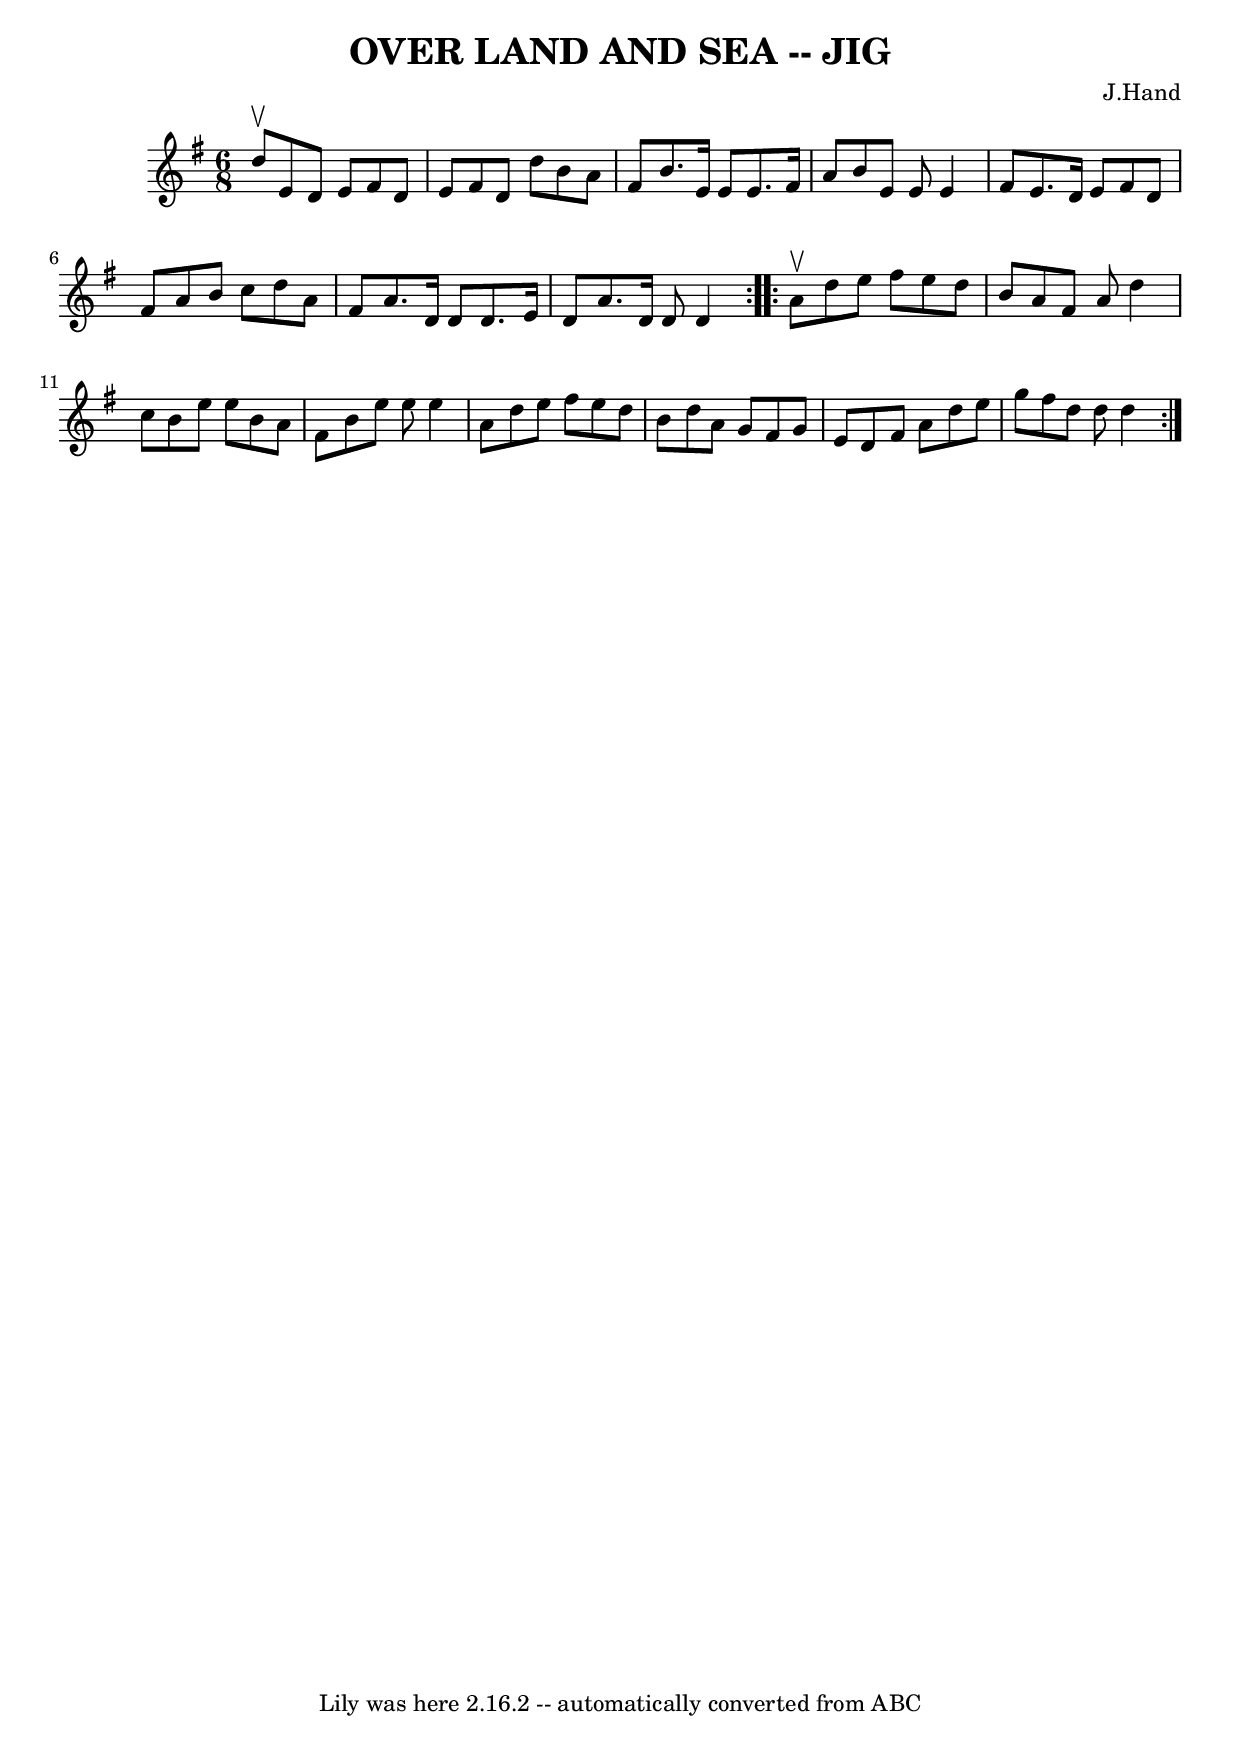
\version "2.16.2"
\include "Mammoth.ily"
\header {
  %% book = "Ryan's Mammoth Collection of Fiddle Tunes"
  composer = "J.Hand"
  crossRefNumber = "1"
  footnotes = ""
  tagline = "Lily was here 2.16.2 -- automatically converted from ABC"
  title = "OVER LAND AND SEA -- JIG"

}
voicedefault =  {



  \repeat volta 2 {

    \time 6/8 
    \key d \mixolydian
 d''8^\upbow       |
    e'8 d'8 e'8  
    fis'8 d'8 e'8    |
    fis'8 d'8 d''8 b'8 a'8 fis'8 
    |
    b'8. e'16 e'8 e'8. fis'16 a'8    |
    b'8    
    e'8 e'8 e'4 fis'8        |
    e'8. d'16 e'8 fis'8    
    d'8 fis'8    |
    a'8 b'8 c''8 d''8 a'8 fis'8    
    |
    a'8. d'16 d'8 d'8. e'16 d'8    |
    a'8.    
    d'16 d'8 d'4    
  }     
  \repeat volta 2 {
    a'8^\upbow       |
    
    d''8 e''8 fis''8 e''8 d''8 b'8    |
    a'8 fis'8 a'8 
    d''4 c''8    |
    b'8 e''8 e''8 b'8 a'8 fis'8    
    |
    b'8 e''8 e''8 e''4 a'8        |
    d''8 e''8    
    fis''8 e''8 d''8 b'8    |
    d''8 a'8 g'8 fis'8 g'8  
    e'8    |
    d'8 fis'8 a'8 d''8 e''8 g''8    |
    
    fis''8 d''8 d''8 d''4    
  }   

}

\score{
  <<

    \context Staff="default"
    {
      \voicedefault 
      
    }

  >>
  \layout {
    
  }
  \midi {
  }

}
